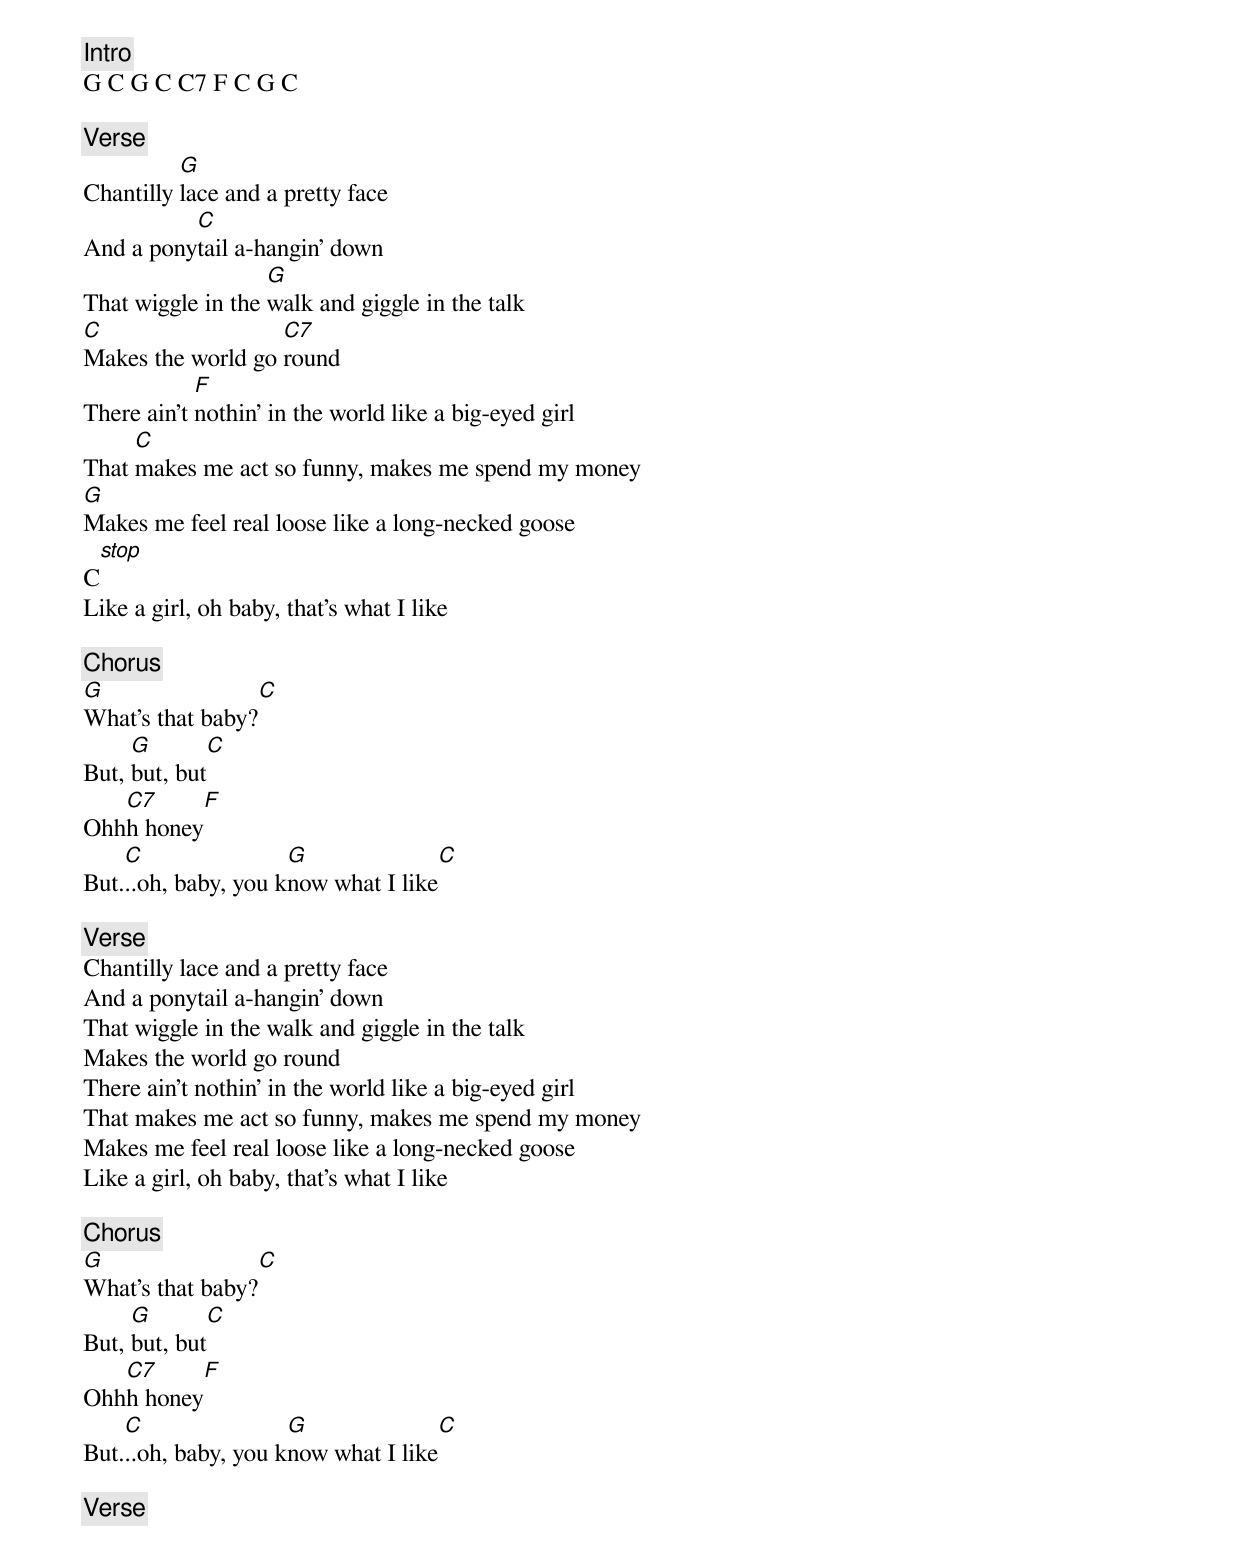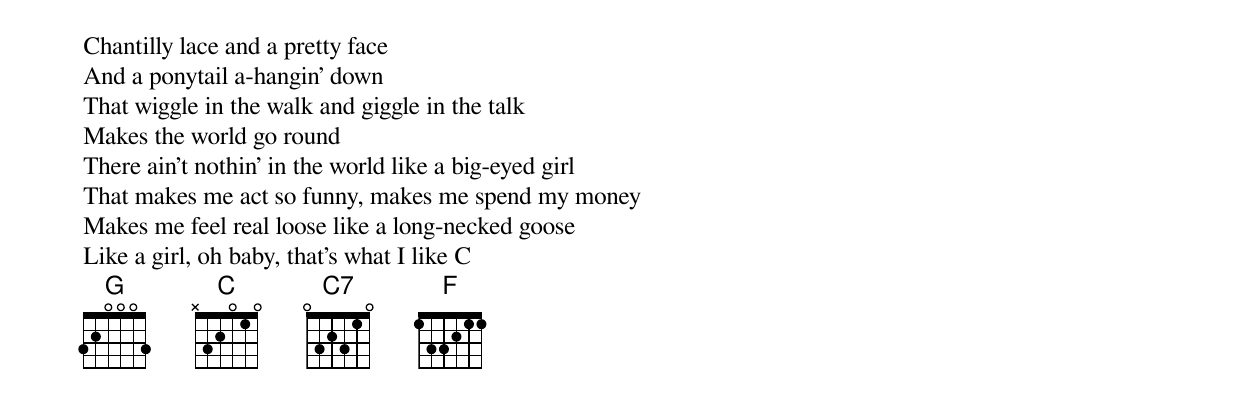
[Intro]
G C G C C7 F C G C

[Verse]
          G
Chantilly lace and a pretty face
          C
And a ponytail a-hangin' down
                   G
That wiggle in the walk and giggle in the talk
C                  C7
Makes the world go round
            F
There ain't nothin' in the world like a big-eyed girl
     C
That makes me act so funny, makes me spend my money
G
Makes me feel real loose like a long-necked goose
C[stop]
Like a girl, oh baby, that's what I like

[Chorus]
G                  C
What's that baby?
     G         C
But, but, but
   C7       F
Ohhh honey
    C                G               C
But...oh, baby, you know what I like

[Verse]
Chantilly lace and a pretty face
And a ponytail a-hangin' down
That wiggle in the walk and giggle in the talk
Makes the world go round
There ain't nothin' in the world like a big-eyed girl
That makes me act so funny, makes me spend my money
Makes me feel real loose like a long-necked goose
Like a girl, oh baby, that's what I like

[Chorus]
G                  C
What's that baby?
     G         C
But, but, but
   C7       F
Ohhh honey
    C                G               C
But...oh, baby, you know what I like

[Verse]
Chantilly lace and a pretty face
And a ponytail a-hangin' down
That wiggle in the walk and giggle in the talk
Makes the world go round
There ain't nothin' in the world like a big-eyed girl
That makes me act so funny, makes me spend my money
Makes me feel real loose like a long-necked goose
Like a girl, oh baby, that's what I like C
